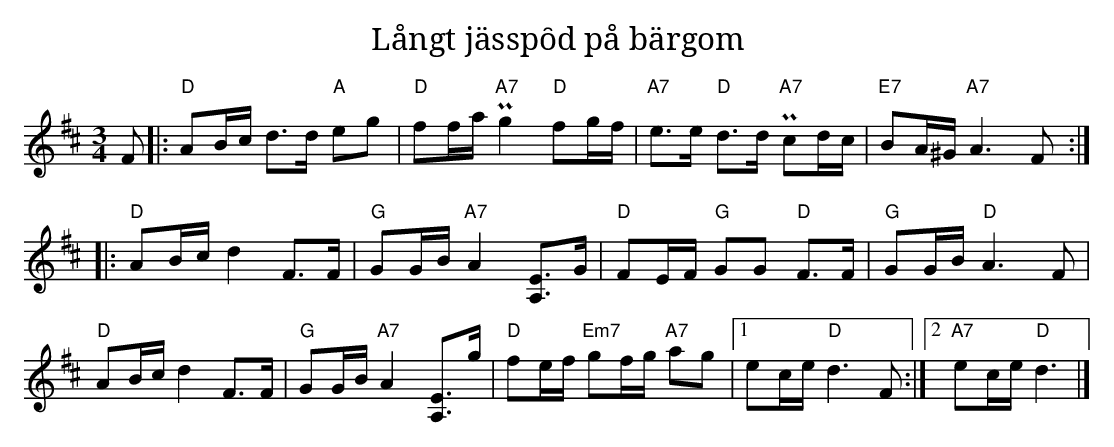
X:1
T:Långt jässpȏd på bärgom
L:1/4
M:3/4
K:D
V:1
F/ |: "D" A/B/4c/4 d/>d/ "A" e/g/ | "D" f/f/4a/4 "A7" Pg "D" f/g/4f/4 | "A7" e/>e/ "D" d/>d/ "A7" Pc/d/4c/4 |  "E7" B/A/4^G/4 "A7" A3/2 F/ :|
|:"D" A/B/4c/4 d F/>F/ | "G" G/G/4B/4 "A7" A [A,E]/>G/ | "D" F/E/4F/4 "G" G/G/ "D" F/>F/ |  "G" G/G/4B/4 "D" A3/2 F/ |
"D" A/B/4c/4 d F/>F/ | "G" G/G/4B/4 "A7" A [A,E]/>g/ | "D" f/e/4f/4 "Em7" g/f/4g/4 "A7" a/g/ |1  e/c/4e/4 "D" d3/2 F/ :|2 "A7" e/c/4e/4 "D" d3/2 |]
